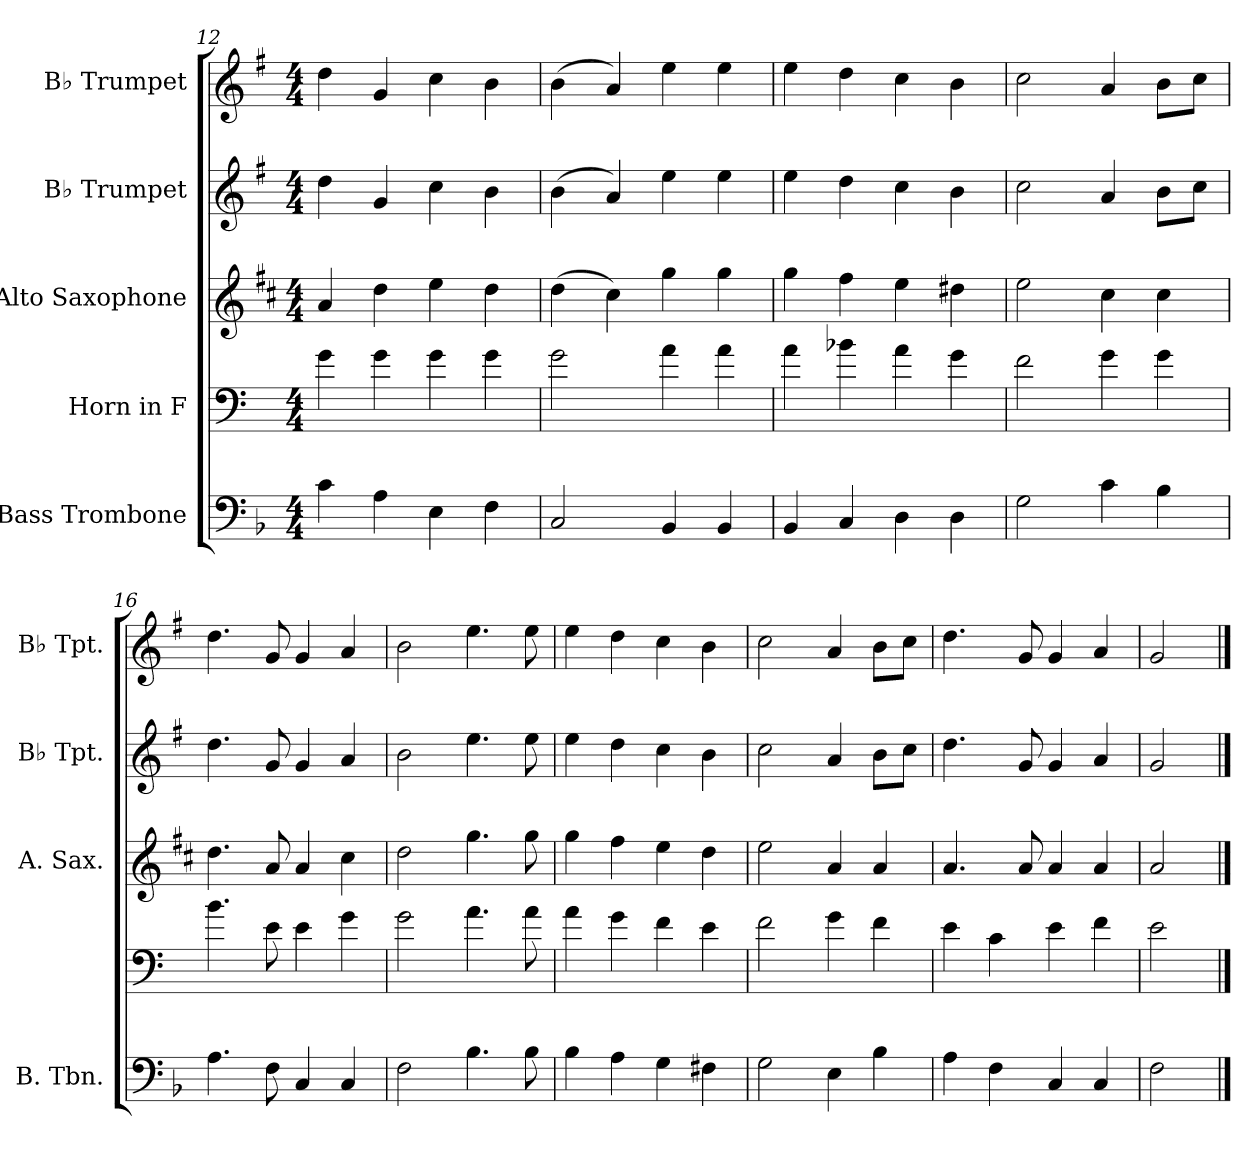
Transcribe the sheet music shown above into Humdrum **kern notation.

**kern	**kern	**kern	**kern	**kern
*part5	*part4	*part3	*part2	*part1
*staff5	*staff4	*staff3	*staff2	*staff1
*I"Bass Trombone	*I"Horn in F	*I"Alto Saxophone	*I"B♭ Trumpet	*I"B♭ Trumpet
*I'B. Tbn.	*	*I'A. Sax.	*I'B♭ Tpt.	*I'B♭ Tpt.
*clefF4	*clefF4	*clefG2	*clefG2	*clefG2
*	*ITrd4c7	*ITrd5c9	*ITrd1c2	*ITrd1c2
*k[b-]	*k[b-]	*k[b-]	*k[b-]	*k[b-]
*M4/4	*M4/4	*M4/4	*M4/4	*M4/4
=12	=12	=12	=12	=12
4c\	4c\	4c/	4cc\	4cc\
4A\	4c\	4f\	4f/	4f/
4E\	4c\	4g\	4b-\	4b-\
4F\	4c\	4f\	4a\	4a\
=13	=13	=13	=13	=13
2C/	2c\	(4f\	(4a\	(4a\
.	.	4e\)	4g/)	4g/)
4BB-/	4d\	4b-\	4dd\	4dd\
4BB-/	4d\	4b-\	4dd\	4dd\
!!LO:PB:g=z
=14	=14	=14	=14	=14
4BB-/	4d\	4b-\	4dd\	4dd\
4C/	4e-X\	4a\	4cc\	4cc\
4D\	4d\	4g\	4b-\	4b-\
4D\	4c\	4f#X\	4a\	4a\
=15	=15	=15	=15	=15
2G\	2B-\	2g\	2b-\	2b-\
4c\	4c\	4e\	4g/	4g/
4B-\	4c\	4e\	8a\L	8a\L
.	.	.	8b-\J	8b-\J
=16	=16	=16	=16	=16
4.A\	4.e\	4.f\	4.cc\	4.cc\
8F\	8A\	8c/	8f/	8f/
4C/	4A\	4c/	4f/	4f/
4C/	4c\	4e\	4g/	4g/
=17	=17	=17	=17	=17
2F\	2c\	2f\	2a\	2a\
4.B-\	4.d\	4.b-\	4.dd\	4.dd\
8B-\	8d\	8b-\	8dd\	8dd\
=18	=18	=18	=18	=18
4B-\	4d\	4b-\	4dd\	4dd\
4A\	4c\	4a\	4cc\	4cc\
4G\	4B-\	4g\	4b-\	4b-\
4F#X\	4A\	4f\	4a\	4a\
=19	=19	=19	=19	=19
2G\	2B-\	2g\	2b-\	2b-\
4E\	4c\	4c/	4g/	4g/
4B-\	4B-\	4c/	8a\L	8a\L
.	.	.	8b-\J	8b-\J
!!LO:LB:g=z
=20	=20	=20	=20	=20
4A\	4A\	4.c/	4.cc\	4.cc\
4F\	4F\	.	.	.
.	.	8c/	8f/	8f/
4C/	4A\	4c/	4f/	4f/
4C/	4B-\	4c/	4g/	4g/
=21	=21	=21	=21	=21
2F\	2A\	2c/	2f/	2f/
==	==	==	==	==
*-	*-	*-	*-	*-
